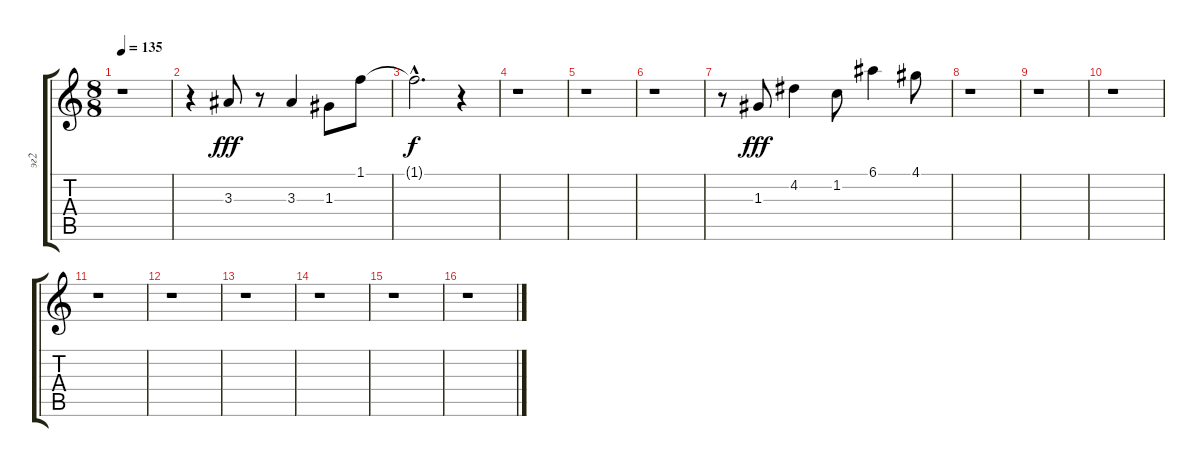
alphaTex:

\track ("эг2" "эг2") {instrument overdrivenguitar}
\staff {score tabs}
\tuning (E4 B3 G3 D3 A2 E2) {hide}
\ts (8 8)
\tempo 135
\clef g2
\ks c
r.1{dy f} |
r.4 3.3.8{dy fff} r.8 3.3.4 1.3.8 1.1.8 |
1.1{hac t}.2{d dy f} r.4 |
r.1 |
r.1 |
r.1 |
r.8 1.3.8{dy fff} 4.2.4 1.2.8 6.1.4 4.1.8 |
r.1 |
r.1 |
r.1 |
r.1 |
r.1 |
r.1 |
r.1 |
r.1 |
r.1
